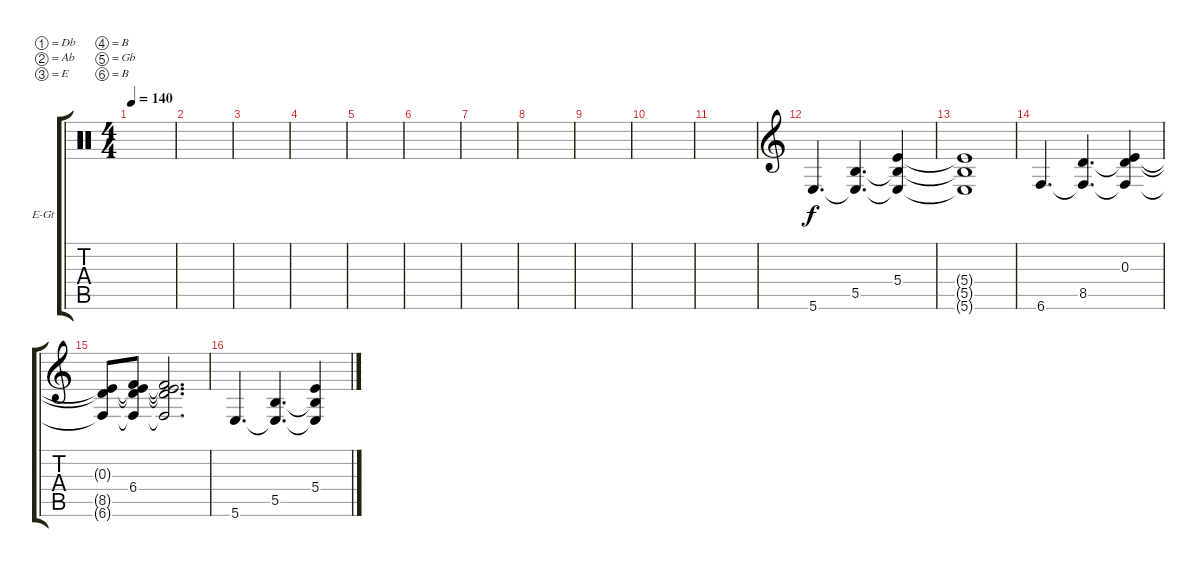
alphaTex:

\defaultSystemsLayout 4
\bracketExtendMode groupsimilarinstruments
\firstSystemTrackNameOrientation horizontal
\otherSystemsTrackNameOrientation horizontal
\track ("Electric Guitar" "E-Gt") {instrument distortionguitar}
\staff {score tabs}
\tuning (Db4 Ab3 E3 B2 Gb2 B1)
\ts (4 4)
\tempo 140
\clef neutral
\ks c
|
|
|
|
|
|
|
|
|
|
|
\clef g2
5.6.4{d} (5.5 5.6{t}).4{d} (5.4 5.5{t} 5.6{t}).4 |
(5.6{t} 5.5{t} 5.4{t}).1 |
6.6.4{d} (8.5 6.6{t}).4{d} (0.3 6.6{t} 8.5{t}).4 |
(6.6{t} 8.5{t} 0.3{t}).8 (6.6{t} 8.5{t} 0.3{t} 6.4).8 (0.3{t} 6.4{t} 8.5{t} 6.6{t}).2{d} |
5.6.4{d} (5.5 5.6{t}).4{d} (5.4 5.5{t} 5.6{t}).4
